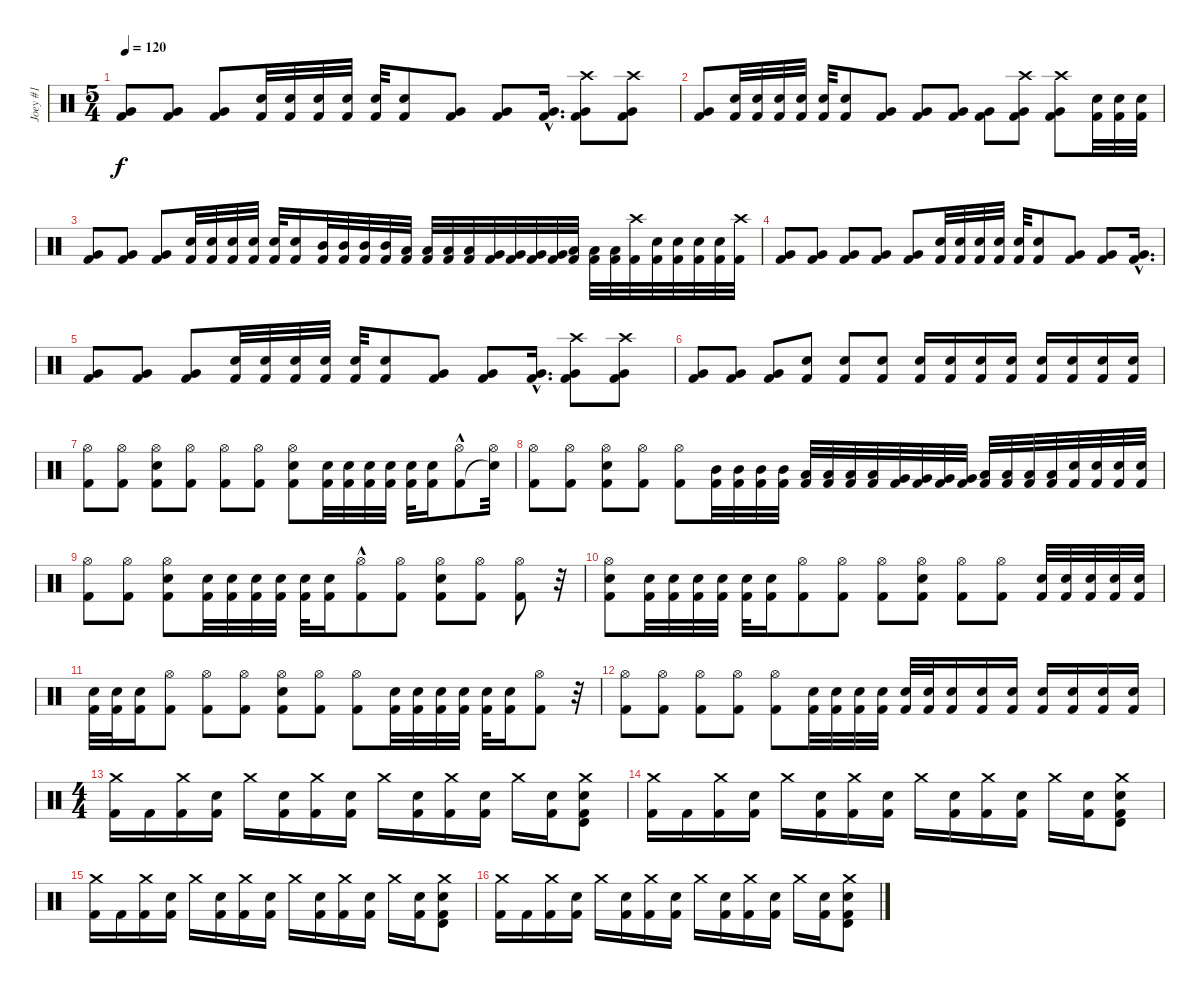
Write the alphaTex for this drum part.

\track ("Joey #1" "Joey #1") {instrument percussion}
\staff {score}
\articulation defaults
\ts (5 4)
\tempo 120
\clef neutral
\ks c
("Very Low Tom (hit)" "Kick (hit) 2").8{dy f} ("Very Low Tom (hit)" "Kick (hit) 2").8 ("Very Low Tom (hit)" "Kick (hit) 2").8 ("Electric Snare (hit)" "Kick (hit) 2").32 ("Electric Snare (hit)" "Kick (hit) 2").32 ("Electric Snare (hit)" "Kick (hit) 2").32 ("Electric Snare (hit)" "Kick (hit) 2").32 ("Electric Snare (hit)" "Kick (hit) 2").32 ("Electric Snare (hit)" "Kick (hit) 2").8 ("Very Low Tom (hit)" "Kick (hit) 2").8 ("Very Low Tom (hit)" "Kick (hit) 2").8 ("Very Low Tom (hit)"{hac} "Kick (hit) 2"{hac}).16{d} ("Crash high (hit)" "Very Low Tom (hit)" "Kick (hit) 2").8 ("Crash high (hit)" "Very Low Tom (hit)" "Kick (hit) 2").8 |
("Very Low Tom (hit)" "Kick (hit) 2").8 ("Electric Snare (hit)" "Kick (hit) 2").32 ("Electric Snare (hit)" "Kick (hit) 2").32 ("Electric Snare (hit)" "Kick (hit) 2").32 ("Electric Snare (hit)" "Kick (hit) 2").32 ("Electric Snare (hit)" "Kick (hit) 2").32 ("Electric Snare (hit)" "Kick (hit) 2").8 ("Very Low Tom (hit)" "Kick (hit) 2").8 ("Very Low Tom (hit)" "Kick (hit) 2").8 ("Very Low Tom (hit)" "Kick (hit) 2").8 ("Very Low Tom (hit)" "Kick (hit) 2").8 ("Crash high (hit)" "Very Low Tom (hit)" "Kick (hit) 2").8 ("Crash high (hit)" "Very Low Tom (hit)" "Kick (hit) 2").8 ("Electric Snare (hit)" "Kick (hit) 2").32 ("Electric Snare (hit)" "Kick (hit) 2").32 ("Electric Snare (hit)" "Kick (hit) 2").32 |
("Very Low Tom (hit)" "Kick (hit) 2").8 ("Very Low Tom (hit)" "Kick (hit) 2").8 ("Very Low Tom (hit)" "Kick (hit) 2").8 ("Electric Snare (hit)" "Kick (hit) 2").32 ("Electric Snare (hit)" "Kick (hit) 2").32 ("Electric Snare (hit)" "Kick (hit) 2").32 ("Electric Snare (hit)" "Kick (hit) 2").32 ("Electric Snare (hit)" "Kick (hit) 2").32 ("Electric Snare (hit)" "Kick (hit) 2").16 ("Mid Tom (hit)" "Kick (hit) 2").32 ("Mid Tom (hit)" "Kick (hit) 2").32 ("Mid Tom (hit)" "Kick (hit) 2").32 ("Mid Tom (hit)" "Kick (hit) 2").32 ("Low Tom (hit)" "Kick (hit) 2").32 ("Low Tom (hit)" "Kick (hit) 2").32 ("Low Tom (hit)" "Kick (hit) 2").32 ("Low Tom (hit)" "Kick (hit) 2").32 ("Very Low Tom (hit)" "Kick (hit) 2").32 ("Very Low Tom (hit)" "Kick (hit) 2").32 ("Very Low Tom (hit)" "Kick (hit) 2").32 ("Very Low Tom (hit)" "Kick (hit) 2").32 ("Low Floor Tom (hit)" "Kick (hit) 2").32 ("Low Floor Tom (hit)" "Kick (hit) 2").32 ("Low Floor Tom (hit)" "Kick (hit) 2").32 ("Crash high (hit)" "Kick (hit) 2").32 ("Electric Snare (hit)" "Kick (hit) 2").32 ("Electric Snare (hit)" "Kick (hit) 2").32 ("Electric Snare (hit)" "Kick (hit) 2").32 ("Electric Snare (hit)" "Kick (hit) 2").32 ("Crash high (hit)" "Kick (hit) 2").32 |
("Very Low Tom (hit)" "Kick (hit) 2").8 ("Very Low Tom (hit)" "Kick (hit) 2").8 ("Very Low Tom (hit)" "Kick (hit) 2").8 ("Very Low Tom (hit)" "Kick (hit) 2").8 ("Very Low Tom (hit)" "Kick (hit) 2").8 ("Electric Snare (hit)" "Kick (hit) 2").32 ("Electric Snare (hit)" "Kick (hit) 2").32 ("Electric Snare (hit)" "Kick (hit) 2").32 ("Electric Snare (hit)" "Kick (hit) 2").32 ("Electric Snare (hit)" "Kick (hit) 2").32 ("Electric Snare (hit)" "Kick (hit) 2").8 ("Very Low Tom (hit)" "Kick (hit) 2").8 ("Very Low Tom (hit)" "Kick (hit) 2").8 ("Very Low Tom (hit)"{hac} "Kick (hit) 2"{hac}).16{d} |
("Very Low Tom (hit)" "Kick (hit) 2").8 ("Very Low Tom (hit)" "Kick (hit) 2").8 ("Very Low Tom (hit)" "Kick (hit) 2").8 ("Electric Snare (hit)" "Kick (hit) 2").32 ("Electric Snare (hit)" "Kick (hit) 2").32 ("Electric Snare (hit)" "Kick (hit) 2").32 ("Electric Snare (hit)" "Kick (hit) 2").32 ("Electric Snare (hit)" "Kick (hit) 2").32 ("Electric Snare (hit)" "Kick (hit) 2").8 ("Very Low Tom (hit)" "Kick (hit) 2").8 ("Very Low Tom (hit)" "Kick (hit) 2").8 ("Very Low Tom (hit)"{hac} "Kick (hit) 2"{hac}).16{d} ("Crash high (hit)" "Very Low Tom (hit)" "Kick (hit) 2").8 ("Crash high (hit)" "Very Low Tom (hit)" "Kick (hit) 2").8 |
("Very Low Tom (hit)" "Kick (hit) 2").8 ("Very Low Tom (hit)" "Kick (hit) 2").8 ("Very Low Tom (hit)" "Kick (hit) 2").8 ("Electric Snare (hit)" "Kick (hit) 2").8 ("Electric Snare (hit)" "Kick (hit) 2").8 ("Electric Snare (hit)" "Kick (hit) 2").8 ("Electric Snare (hit)" "Kick (hit) 2").16 ("Electric Snare (hit)" "Kick (hit) 2").16 ("Electric Snare (hit)" "Kick (hit) 2").16 ("Electric Snare (hit)" "Kick (hit) 2").16 ("Electric Snare (hit)" "Kick (hit) 2").16 ("Electric Snare (hit)" "Kick (hit) 2").16 ("Electric Snare (hit)" "Kick (hit) 2").16 ("Electric Snare (hit)" "Kick (hit) 2").16 |
("Hi-Hat (open)" "Kick (hit) 2").8 ("Hi-Hat (open)" "Kick (hit) 2").8 ("Hi-Hat (open)" "Electric Snare (hit)" "Kick (hit) 2").8 ("Hi-Hat (open)" "Kick (hit) 2").8 ("Hi-Hat (open)" "Kick (hit) 2").8 ("Hi-Hat (open)" "Kick (hit) 2").8 ("Hi-Hat (open)" "Electric Snare (hit)" "Kick (hit) 2").8 ("Electric Snare (hit)" "Kick (hit) 2").32 ("Electric Snare (hit)" "Kick (hit) 2").32 ("Electric Snare (hit)" "Kick (hit) 2").32 ("Electric Snare (hit)" "Kick (hit) 2").32 ("Electric Snare (hit)" "Kick (hit) 2").32 ("Electric Snare (hit)" "Kick (hit) 2").16 ("Hi-Hat (open)" "Kick (hit) 2"{hac}).8 ("Hi-Hat (open)" "Snare (hit)"{t}).32 |
("Hi-Hat (open)" "Kick (hit) 2").8 ("Hi-Hat (open)" "Kick (hit) 2").8 ("Hi-Hat (open)" "Electric Snare (hit)" "Kick (hit) 2").8 ("Hi-Hat (open)" "Kick (hit) 2").8 ("Hi-Hat (open)" "Kick (hit) 2").8 ("Mid Tom (hit)" "Kick (hit) 2").32 ("Mid Tom (hit)" "Kick (hit) 2").32 ("Mid Tom (hit)" "Kick (hit) 2").32 ("Mid Tom (hit)" "Kick (hit) 2").32 ("Low Tom (hit)" "Kick (hit) 2").32 ("Low Tom (hit)" "Kick (hit) 2").32 ("Low Tom (hit)" "Kick (hit) 2").32 ("Low Tom (hit)" "Kick (hit) 2").32 ("Very Low Tom (hit)" "Kick (hit) 2").32 ("Very Low Tom (hit)" "Kick (hit) 2").32 ("Very Low Tom (hit)" "Kick (hit) 2").32 ("Very Low Tom (hit)" "Kick (hit) 2").32 ("Low Floor Tom (hit)" "Kick (hit) 2").32 ("Low Floor Tom (hit)" "Kick (hit) 2").32 ("Low Floor Tom (hit)" "Kick (hit) 2").32 ("Low Floor Tom (hit)" "Kick (hit) 2").32 ("Kick (hit) 2" "Electric Snare (hit)").32 ("Kick (hit) 2" "Electric Snare (hit)").32 ("Kick (hit) 2" "Electric Snare (hit)").32 ("Kick (hit) 2" "Electric Snare (hit)").32 |
("Hi-Hat (open)" "Kick (hit) 2").8 ("Hi-Hat (open)" "Kick (hit) 2").8 ("Hi-Hat (open)" "Electric Snare (hit)" "Kick (hit) 2").8 ("Electric Snare (hit)" "Kick (hit) 2").32 ("Electric Snare (hit)" "Kick (hit) 2").32 ("Electric Snare (hit)" "Kick (hit) 2").32 ("Electric Snare (hit)" "Kick (hit) 2").32 ("Electric Snare (hit)" "Kick (hit) 2").32 ("Electric Snare (hit)" "Kick (hit) 2").16 ("Hi-Hat (open)" "Kick (hit) 2"{hac}).8 ("Hi-Hat (open)" "Kick (hit) 2").8 ("Hi-Hat (open)" "Electric Snare (hit)" "Kick (hit) 2").8 ("Hi-Hat (open)" "Kick (hit) 2").8 ("Hi-Hat (open)" "Kick (hit) 2").8 r.32 |
("Hi-Hat (open)" "Electric Snare (hit)" "Kick (hit) 2").8 ("Electric Snare (hit)" "Kick (hit) 2").32 ("Electric Snare (hit)" "Kick (hit) 2").32 ("Electric Snare (hit)" "Kick (hit) 2").32 ("Electric Snare (hit)" "Kick (hit) 2").32 ("Electric Snare (hit)" "Kick (hit) 2").32 ("Electric Snare (hit)" "Kick (hit) 2").16 ("Hi-Hat (open)" "Kick (hit) 2").8 ("Hi-Hat (open)" "Kick (hit) 2").8 ("Hi-Hat (open)" "Kick (hit) 2").8 ("Hi-Hat (open)" "Electric Snare (hit)" "Kick (hit) 2").8 ("Hi-Hat (open)" "Kick (hit) 2").8 ("Hi-Hat (open)" "Kick (hit) 2").8 ("Electric Snare (hit)" "Kick (hit) 2").32 ("Electric Snare (hit)" "Kick (hit) 2").32 ("Electric Snare (hit)" "Kick (hit) 2").32 ("Electric Snare (hit)" "Kick (hit) 2").32 ("Electric Snare (hit)" "Kick (hit) 2").32 |
("Electric Snare (hit)" "Kick (hit) 2").32 ("Electric Snare (hit)" "Kick (hit) 2").32 ("Electric Snare (hit)" "Kick (hit) 2").16 ("Hi-Hat (open)" "Kick (hit) 2").8 ("Hi-Hat (open)" "Kick (hit) 2").8 ("Hi-Hat (open)" "Kick (hit) 2").8 ("Hi-Hat (open)" "Electric Snare (hit)" "Kick (hit) 2").8 ("Hi-Hat (open)" "Kick (hit) 2").8 ("Hi-Hat (open)" "Kick (hit) 2").8 ("Electric Snare (hit)" "Kick (hit) 2").32 ("Electric Snare (hit)" "Kick (hit) 2").32 ("Electric Snare (hit)" "Kick (hit) 2").32 ("Electric Snare (hit)" "Kick (hit) 2").32 ("Electric Snare (hit)" "Kick (hit) 2").32 ("Electric Snare (hit)" "Kick (hit) 2").16 ("Hi-Hat (open)" "Kick (hit) 2").8 r.32 |
("Hi-Hat (open)" "Kick (hit) 2").8 ("Hi-Hat (open)" "Kick (hit) 2").8 ("Hi-Hat (open)" "Kick (hit) 2").8 ("Hi-Hat (open)" "Kick (hit) 2").8 ("Hi-Hat (open)" "Kick (hit) 2").8 ("Electric Snare (hit)" "Kick (hit) 2").32 ("Electric Snare (hit)" "Kick (hit) 2").32 ("Electric Snare (hit)" "Kick (hit) 2").32 ("Electric Snare (hit)" "Kick (hit) 2").32 ("Electric Snare (hit)" "Kick (hit) 2").32 ("Electric Snare (hit)" "Kick (hit) 2").32 ("Electric Snare (hit)" "Kick (hit) 2").16 ("Electric Snare (hit)" "Kick (hit) 2").16 ("Electric Snare (hit)" "Kick (hit) 2").16 ("Electric Snare (hit)" "Kick (hit) 2").16 ("Electric Snare (hit)" "Kick (hit) 2").16 ("Electric Snare (hit)" "Kick (hit) 2").16 ("Electric Snare (hit)" "Kick (hit) 2").16 |
\ts (4 4)
("Crash medium (hit)" "Kick (hit) 2").16 "Kick (hit) 2".16 ("Crash medium (hit)" "Kick (hit) 2").16 ("Electric Snare (hit)" "Kick (hit) 2").16 "Crash medium (hit)".16 ("Electric Snare (hit)" "Kick (hit) 2").16 ("Crash medium (hit)" "Kick (hit) 2").16 ("Electric Snare (hit)" "Kick (hit) 2").16 "Crash medium (hit)".16 ("Electric Snare (hit)" "Kick (hit) 2").16 ("Crash medium (hit)" "Kick (hit) 2").16 ("Electric Snare (hit)" "Kick (hit) 2").16 "Crash medium (hit)".16 ("Electric Snare (hit)" "Kick (hit) 2").16 ("Crash medium (hit)" "Timbale high (hit)"{pm} "Electric Snare (hit)"{pm} "Kick (hit) 2").8 |
("Crash medium (hit)" "Kick (hit) 2").16 "Kick (hit) 2".16 ("Crash medium (hit)" "Kick (hit) 2").16 ("Electric Snare (hit)" "Kick (hit) 2").16 "Crash medium (hit)".16 ("Electric Snare (hit)" "Kick (hit) 2").16 ("Crash medium (hit)" "Kick (hit) 2").16 ("Electric Snare (hit)" "Kick (hit) 2").16 "Crash medium (hit)".16 ("Electric Snare (hit)" "Kick (hit) 2").16 ("Crash medium (hit)" "Kick (hit) 2").16 ("Electric Snare (hit)" "Kick (hit) 2").16 "Crash medium (hit)".16 ("Electric Snare (hit)" "Kick (hit) 2").16 ("Crash medium (hit)" "Timbale high (hit)"{pm} "Electric Snare (hit)"{pm} "Kick (hit) 2").8 |
("Crash medium (hit)" "Kick (hit) 2").16 "Kick (hit) 2".16 ("Crash medium (hit)" "Kick (hit) 2").16 ("Electric Snare (hit)" "Kick (hit) 2").16 "Crash medium (hit)".16 ("Electric Snare (hit)" "Kick (hit) 2").16 ("Crash medium (hit)" "Kick (hit) 2").16 ("Electric Snare (hit)" "Kick (hit) 2").16 "Crash medium (hit)".16 ("Electric Snare (hit)" "Kick (hit) 2").16 ("Crash medium (hit)" "Kick (hit) 2").16 ("Electric Snare (hit)" "Kick (hit) 2").16 "Crash medium (hit)".16 ("Electric Snare (hit)" "Kick (hit) 2").16 ("Crash medium (hit)" "Timbale high (hit)"{pm} "Electric Snare (hit)"{pm} "Kick (hit) 2").8 |
("Crash medium (hit)" "Kick (hit) 2").16 "Kick (hit) 2".16 ("Crash medium (hit)" "Kick (hit) 2").16 ("Electric Snare (hit)" "Kick (hit) 2").16 "Crash medium (hit)".16 ("Electric Snare (hit)" "Kick (hit) 2").16 ("Crash medium (hit)" "Kick (hit) 2").16 ("Electric Snare (hit)" "Kick (hit) 2").16 "Crash medium (hit)".16 ("Electric Snare (hit)" "Kick (hit) 2").16 ("Crash medium (hit)" "Kick (hit) 2").16 ("Electric Snare (hit)" "Kick (hit) 2").16 "Crash medium (hit)".16 ("Electric Snare (hit)" "Kick (hit) 2").16 ("Crash medium (hit)" "Timbale high (hit)"{pm} "Electric Snare (hit)"{pm} "Kick (hit) 2").8
